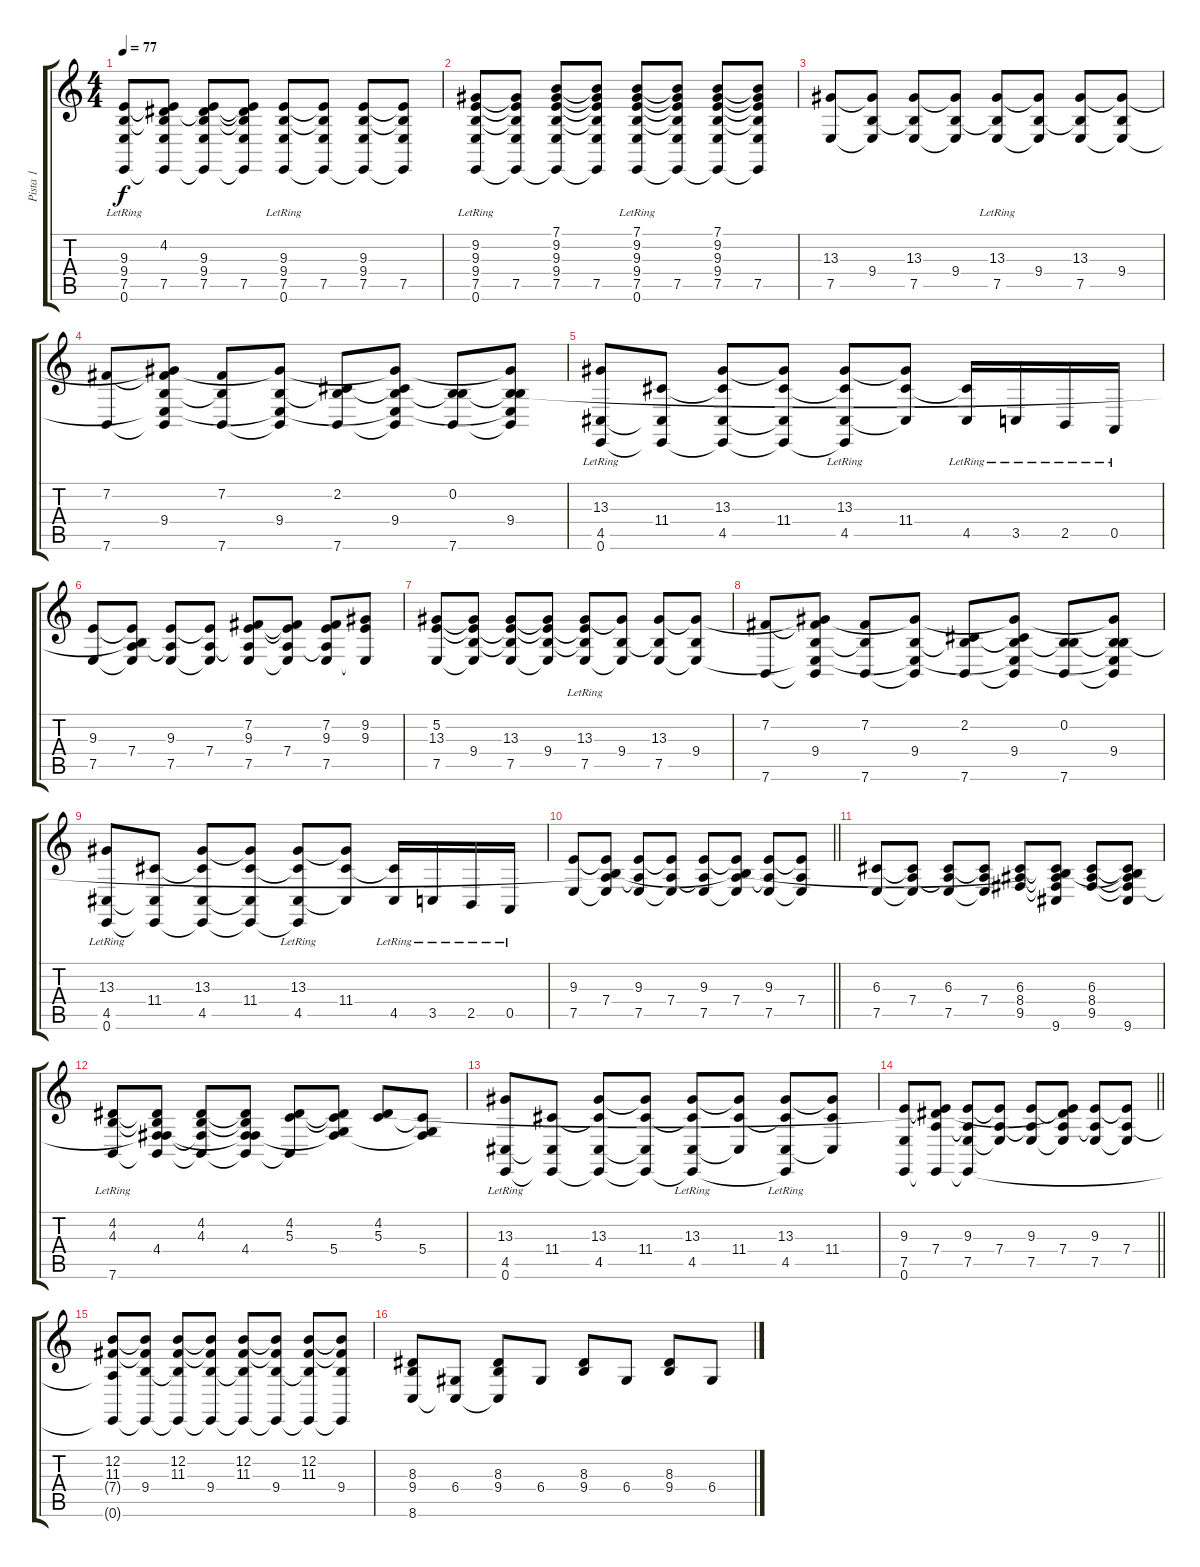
\track ("Pista 1" "Pista 1") {instrument acousticgrandpiano}
\staff {score tabs}
\tuning (E4 B3 G3 D3 A2 E2) {hide}
\ts (4 4)
\tempo 77
\clef g2
\ks c
(9.3{lr} 9.4{lr} 7.5 0.6{lr}).8{dy f} (4.2{t} 9.3{t} 9.4{t} 7.5 0.6{t}).8 (4.2{t} 9.3 9.4 7.5 0.6{t}).8 (4.2{t} 9.3{t} 9.4{t} 7.5 0.6{t}).8 (9.3{lr} 9.4{lr} 7.5 0.6{lr}).8 (9.3{t} 9.4{t} 7.5 0.6{t}).8 (9.3 9.4 7.5 0.6{t}).8 (9.3{t} 9.4{t} 7.5 0.6{t}).8 |
(9.2 9.3{lr} 9.4{lr} 7.5 0.6{lr}).8 (9.2{t} 9.3{t} 9.4{t} 7.5 0.6{t}).8 (7.1 9.2 9.3 9.4 7.5 0.6{t}).8 (7.1{t} 9.2{t} 9.3{t} 9.4{t} 7.5 0.6{t}).8 (7.1 9.2 9.3{lr} 9.4{lr} 7.5 0.6{lr}).8 (7.1{t} 9.2{t} 9.3{t} 9.4{t} 7.5 0.6{t}).8 (7.1 9.2 9.3 9.4 7.5 0.6{t}).8 (7.1{t} 9.2{t} 9.3{t} 9.4{t} 7.5 0.6{t}).8 |
(13.3 7.5).8 (13.3{t} 9.4 7.5{t}).8 (13.3 9.4{t} 7.5).8 (13.3{t} 9.4 7.5{t}).8 (13.3{lr} 9.4{t} 7.5).8 (13.3{t} 9.4 7.5{t}).8 (13.3 9.4{t} 7.5).8 (13.3{t} 9.4 7.5{t}).8 |
(7.2 7.6).8 (7.2{t} 13.3{t} 9.4 7.5{t} 7.6{t}).8 (7.2 9.4{t} 7.6).8 (13.3{t} 9.4 7.5{t} 7.6{t}).8 (2.2 9.4{t} 7.6).8 (2.2{t} 13.3{t} 9.4 7.5{t} 7.6{t}).8 (0.2 9.4{t} 7.6).8 (0.2{t} 13.3{t} 9.4 7.5{t} 7.6{t}).8 |
(13.3 4.5{lr} 0.6).8 (11.4 4.5{t} 0.6{t}).8 (13.3 11.4{t} 4.5 0.6{t}).8 (13.3{t} 11.4 4.5{t} 0.6{t}).8 (13.3 11.4{t} 4.5{lr} 0.6{t}).8 (13.3{t} 11.4 4.5{t}).8 (11.4{t} 4.5{lr}).16 3.5{lr}.16 2.5{lr}.16 0.5{lr}.16 |
(9.3 7.5).8 (0.2{t} 9.3{t} 7.4 7.5{t}).8 (9.3 7.4{t} 7.5).8 (9.3{t} 7.4 7.5{t}).8 (7.2 9.3 7.4{t} 7.5).8 (7.2{t} 9.3{t} 7.4 7.5{t}).8 (7.2 9.3 7.4{t} 7.5).8 (9.2 9.3 7.5{t}).8 |
(5.2 13.3 7.5).8 (5.2{t} 13.3{t} 9.4 7.5{t}).8 (5.2{t} 13.3 9.4{t} 7.5).8 (5.2{t} 13.3{t} 9.4 7.5{t}).8 (5.2{t} 13.3{lr} 9.4{t} 7.5).8 (13.3{t} 9.4 7.5{t}).8 (13.3 9.4{t} 7.5).8 (13.3{t} 9.4 7.5{t}).8 |
(7.2 7.6).8 (7.2{t} 13.3{t} 9.4 7.5{t} 7.6{t}).8 (7.2 9.4{t} 7.6).8 (13.3{t} 9.4 7.5{t} 7.6{t}).8 (2.2 9.4{t} 7.6).8 (2.2{t} 13.3{t} 9.4 7.5{t} 7.6{t}).8 (0.2 9.4{t} 7.6).8 (0.2{t} 13.3{t} 9.4 7.5{t} 7.6{t}).8 |
(13.3 4.5{lr} 0.6).8 (11.4 4.5{t} 0.6{t}).8 (13.3 11.4{t} 4.5 0.6{t}).8 (13.3{t} 11.4 4.5{t} 0.6{t}).8 (13.3 11.4{t} 4.5{lr} 0.6{t}).8 (13.3{t} 11.4 4.5{t}).8 (11.4{t} 4.5{lr}).16 3.5{lr}.16 2.5{lr}.16 0.5{lr}.16 |
\barLineRight lightlight
(9.3 7.5).8 (0.2{t} 9.3{t} 7.4 7.5{t}).8 (9.3 7.4{t} 7.5).8 (9.3{t} 7.4 7.5{t}).8 (9.3 7.4{t} 7.5).8 (0.2{t} 9.3{t} 7.4 7.5{t}).8 (9.3 7.4{t} 7.5).8 (9.3{t} 7.4 7.5{t}).8 |
(6.3 7.5).8 (6.3{t} 7.4 7.5{t}).8 (6.3 7.4{t} 7.5).8 (6.3{t} 7.4 7.5{t}).8 (6.3 8.4 9.5).8 (0.2{t} 6.3{t} 8.4{t} 9.5{t} 9.6).8 (6.3 8.4 9.5).8 (0.2{t} 6.3{t} 8.4{t} 9.5{t} 9.6).8 |
(4.2 4.3 7.6{lr}).8 (4.2{t} 4.3{t} 4.4 9.5{t} 7.6{t}).8 (4.2 4.3 4.4{t} 7.6{t}).8 (4.2{t} 4.3{t} 4.4 9.5{t} 7.6{t}).8 (4.2 5.3 7.6{t}).8 (4.2{t} 5.3{t} 5.4 9.5{t}).8 (4.2 5.3).8 (5.3{t} 5.4 9.5{t}).8 |
(13.3 4.5{lr} 0.6).8 (11.4 4.5{t} 0.6{t}).8 (13.3 11.4{t} 4.5 0.6{t}).8 (13.3{t} 11.4 4.5{t} 0.6{t}).8 (13.3 11.4{t} 4.5{lr} 0.6{t}).8 (13.3{t} 11.4 4.5{t}).8 (13.3 11.4{t} 4.5{lr} 0.6{t}).8 (13.3{t} 11.4 4.5{t}).8 |
\barLineRight lightlight
(9.3 7.5 0.6).8 (4.2{t} 9.3{t} 7.4 0.6{t}).8 (9.3 7.4{t} 7.5 0.6{t}).8 (9.3{t} 7.4 7.5{t}).8 (9.3 7.4{t} 7.5).8 (4.2{t} 9.3{t} 7.4 7.5{t}).8 (9.3 7.4{t} 7.5).8 (9.3{t} 7.4 7.5{t}).8 |
(12.2 11.3 7.4{t} 0.6{t}).8 (12.2{t} 11.3{t} 9.4 0.6{t}).8 (12.2 11.3 9.4{t} 0.6{t}).8 (12.2{t} 11.3{t} 9.4 0.6{t}).8 (12.2 11.3 9.4{t} 0.6{t}).8 (12.2{t} 11.3{t} 9.4 0.6{t}).8 (12.2 11.3 9.4{t} 0.6{t}).8 (12.2{t} 11.3{t} 9.4 0.6{t}).8 |
(8.3 9.4 8.6).8 (6.4 8.6{t}).8 (8.3 9.4 8.6{t}).8 6.4.8 (8.3 9.4).8 6.4.8 (8.3 9.4).8 6.4.8
